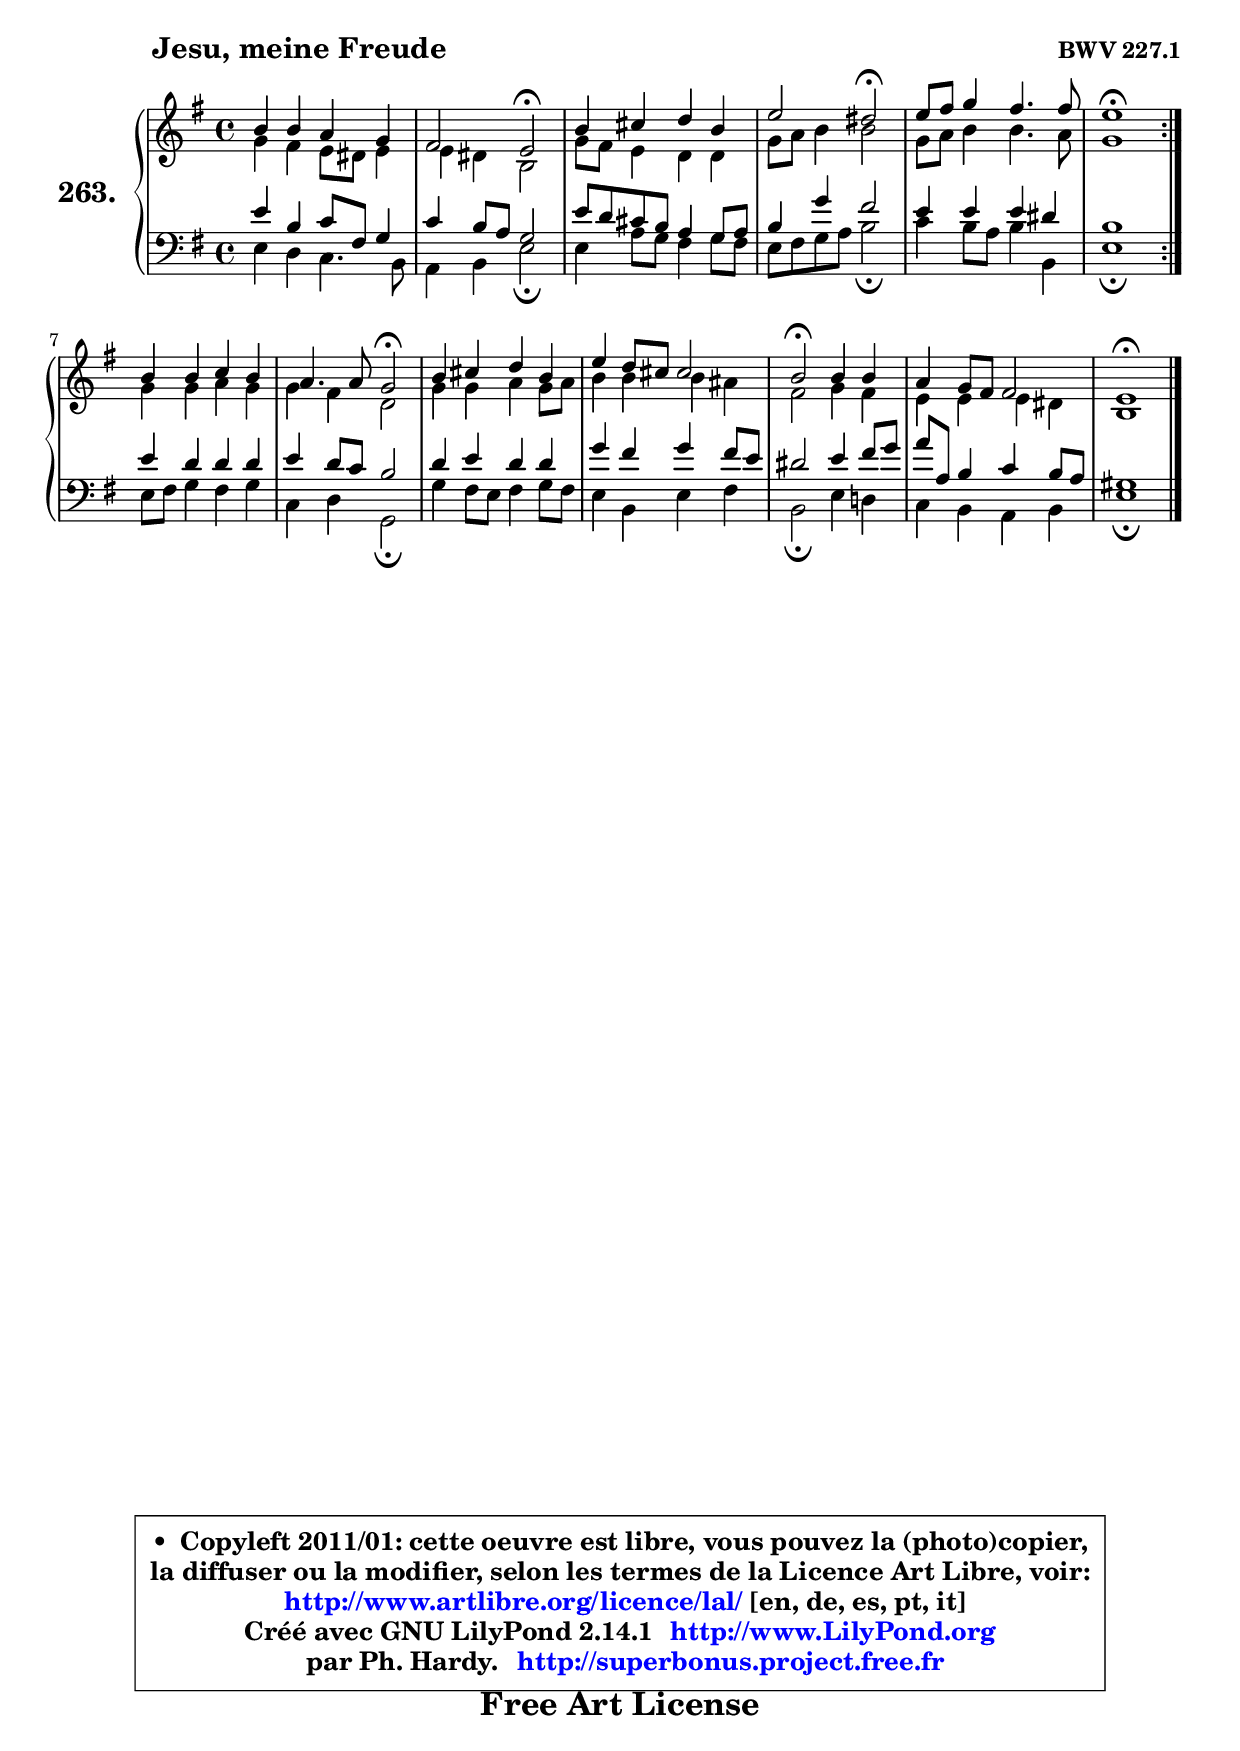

\version "2.14.1"

    \paper {
%	system-system-spacing #'padding = #0.1
%	score-system-spacing #'padding = #0.1
%	ragged-bottom = ##f
%	ragged-last-bottom = ##f
	}

    \header {
      opus = \markup { \bold "BWV 227.1" }
      piece = \markup { \hspace #9 \fontsize #2 \bold "Jesu, meine Freude" }
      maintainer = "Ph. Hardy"
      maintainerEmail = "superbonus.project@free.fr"
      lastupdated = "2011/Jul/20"
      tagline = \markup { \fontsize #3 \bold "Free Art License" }
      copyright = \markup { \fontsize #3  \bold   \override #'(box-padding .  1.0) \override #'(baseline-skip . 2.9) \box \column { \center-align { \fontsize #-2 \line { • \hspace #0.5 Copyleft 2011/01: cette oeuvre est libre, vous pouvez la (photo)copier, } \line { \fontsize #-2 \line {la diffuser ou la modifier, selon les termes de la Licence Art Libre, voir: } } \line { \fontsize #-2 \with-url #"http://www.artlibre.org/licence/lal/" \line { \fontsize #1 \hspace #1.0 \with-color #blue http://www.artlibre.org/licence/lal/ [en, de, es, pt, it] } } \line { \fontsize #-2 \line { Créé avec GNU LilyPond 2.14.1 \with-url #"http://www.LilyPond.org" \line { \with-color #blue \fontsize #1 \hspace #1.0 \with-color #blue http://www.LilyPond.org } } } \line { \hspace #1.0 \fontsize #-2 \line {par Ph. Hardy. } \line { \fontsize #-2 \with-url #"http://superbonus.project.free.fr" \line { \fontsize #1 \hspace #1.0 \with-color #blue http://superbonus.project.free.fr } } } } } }

	  }

  guidemidi = {
	\repeat volta 2 {
        R1 |
        r2 \tempo 4 = 34 r2 \tempo 4 = 78 |
        R1 |
        r2 \tempo 4 = 34 r2 \tempo 4 = 78 |
        R1 |
        \tempo 4 = 40 r1 \tempo 4 = 78 | } %fin du repeat
        R1 |
        r2 \tempo 4 = 34 r2 \tempo 4 = 78 |
        R1 |
        R1 |
        \tempo 4 = 34 r2 \tempo 4 = 78 r2 |
        R1 |
        \tempo 4 = 40 r1 |
	}

  upper = {
	\time 4/4
	\key e \minor
	\clef treble
	\voiceOne
	<< { 
	% SOPRANO
	\set Voice.midiInstrument = "acoustic grand"
	\relative c'' {
	\repeat volta 2 {
        b4 b a g |
        fis2 e2\fermata |
        b'4 cis d b |
        e2 dis2\fermata |
        e8 fis g4 fis4. fis8 |
        e1\fermata | } %fin du repeat
        b4 b c b |
        a4. a8 g2\fermata |
        b4 cis d b |
        e4 d8 cis cis2 |
        b2\fermata b4 b |
        a4 g8 fis fis2 |
        e1\fermata |
        \bar "|."
	} % fin de relative
	}

	\context Voice="1" { \voiceTwo 
	% ALTO
	\set Voice.midiInstrument = "acoustic grand"
	\relative c'' {
	\repeat volta 2 {
        g4 fis e8 dis e4 |
        e4 dis b2 |
        g'8 fis e4 d d |
        g8 a b4 b2 |
        g8 a b4 b4. a8 |
        g1 | } %fin du repeat
        g4 g a g |
        g4 fis d2 |
        g4 g a g8 a |
        b4 b b ais |
        fis2 g4 fis |
        e4 e e dis |
        b1 |
        \bar "|."
	} % fin de relative
	\oneVoice
	} >>
	}

    lower = {
	\time 4/4
	\key e \minor
	\clef bass
	\voiceOne
	<< { 
	% TENOR
	\set Voice.midiInstrument = "acoustic grand"
	\relative c' {
	\repeat volta 2 {
        e4 b c8 fis, g4 |
        c4 b8 a g2 |
        e'8 d cis b a4 g8 a |
        b4 g' fis2 |
        e4 e e dis |
        b1 | } %fin du repeat
        e4 d d d |
        e4 d8 c b2 |
        d4 e d d |
        g4 fis g fis8 e |
        dis2 e4 fis8 g |
        a8 a, b4 c b8 a |
        gis1 |
        \bar "|."
	} % fin de relative
	}
	\context Voice="1" { \voiceTwo 
	% BASS
	\set Voice.midiInstrument = "acoustic grand"
	\relative c {
	\repeat volta 2 {
        e4 d c4. b8 |
        a4 b e2\fermata |
        e4 a8 g fis4 g8 fis |
        e8 fis g a b2\fermata |
        c4 b8 a b4 b, |
        e1\fermata | } %fin du repeat
        e8 fis g4 fis g |
        c,4 d g,2\fermata |
        g'4 fis8 e fis4 g8 fis |
        e4 b e fis |
        b,2\fermata e4 d! |
        c4 b a b |
        e1\fermata |
        \bar "|."
	} % fin de relative
	\oneVoice
	} >>
	}


    \score { 

	\new PianoStaff <<
	\set PianoStaff.instrumentName = \markup { \bold \huge "263." }
	\new Staff = "upper" \upper
	\new Staff = "lower" \lower
	>>

    \layout {
%	ragged-last = ##f
	   }

         } % fin de score

  \score {
    \unfoldRepeats { << \guidemidi \upper \lower >> }
    \midi {
    \context {
     \Staff
      \remove "Staff_performer"
               }

     \context {
      \Voice
       \consists "Staff_performer"
                }

     \context { 
      \Score
      tempoWholesPerMinute = #(ly:make-moment 78 4)
		}
	    }
	}

